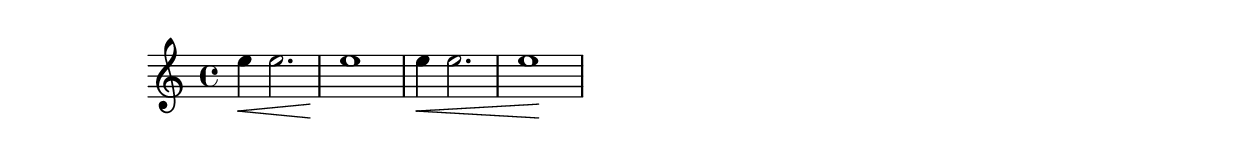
%% Do not edit this file; it is automatically
%% generated from LSR http://lsr.dsi.unimi.it
%% This file is in the public domain.
\version "2.13.20"

\header {
  lsrtags = "expressive-marks, tweaks-and-overrides"

%% Translation of GIT committish: e0aa246e0ed1a86dc41a99ab79bff822d3320aa7
  texidoces = "
Si la nota que da fin a un regulador cae sobre la primera parte de
un compás, el regulador se detiene en la línea divisoria
inmediatamente precedente.  Se puede controlar este comportamiento
sobreescribiendo la propiedad @code{'to-barline}.

"
  doctitlees = "Establecer el comportamiento de los reguladores en las barras de compás"


%% Translation of GIT committish: 0a868be38a775ecb1ef935b079000cebbc64de40
texidocde = "
Wenn die Note, an welcher eine Crescendo-Klammer endet, die erste Note
eines Taktes ist, wird die Klammer an der vorhergehenden Tatklinie
beendet.  Dieses Verhalten kann auch mit der Eigenschaft
@code{'to-barline} geändert werden:
"
  doctitlede = "Das Verhalten von Crescendo-Klammern an Taktlinien beeinflussen"

%% Translation of GIT committish: 217cd2b9de6e783f2a5c8a42be9c70a82195ad20
  texidocfr = "
En principe, un soufflet -- (de)crescendo imprimé sous forme graphique --
commence au bord gauche de la note de départ, et se termine au
bord droit de la note d'arrivée.  Cependant, si la note d'arrivée
est sur un premier temps, le soufflet s'arrêtera au niveau de la
barre de mesure qui la précède.  Ce comportement peut être annulé
en assignant @emph{faux} (@code{#f}) à la propriété @code{'to-barline} :

"
  doctitlefr = "Soufflets et barres de mesure"


  texidoc = "
If the note which ends a hairpin falls on a downbeat, the hairpin stops
at the bar line immediately preceding.  This behavior can be controlled
by overriding the @code{'to-barline} property.

"
  doctitle = "Setting hairpin behavior at bar lines"
} % begin verbatim

\relative c'' {
  e4\< e2.
  e1\!
  \override Hairpin #'to-barline = ##f
  e4\< e2.
  e1\!
}
